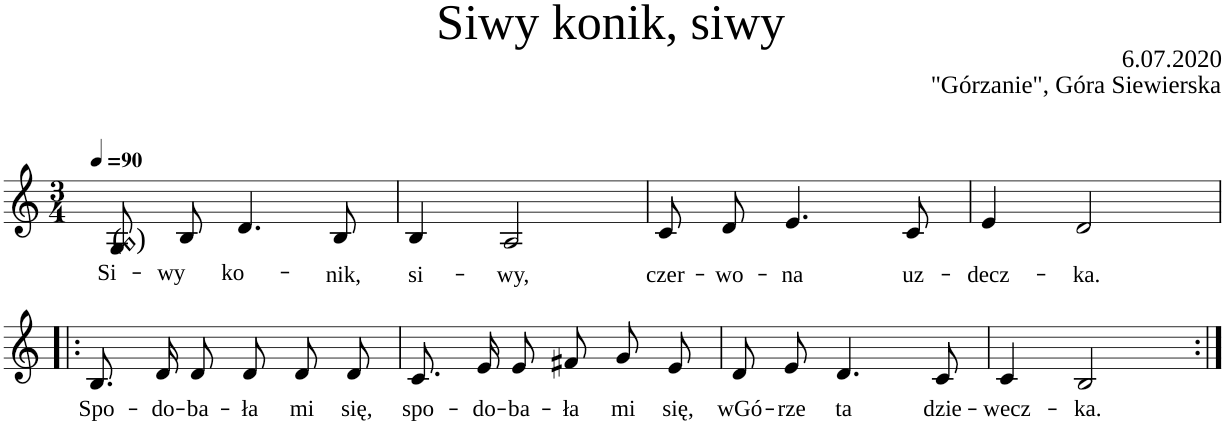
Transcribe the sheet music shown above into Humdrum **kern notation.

**kern	**text
*part1	*part1
*staff1	*staff1
*I"Piano	*
*I'Pno.	*
*clefG2	*
*k[]	*
*M3/4	*
*MM90	*
=1	=1
!	!LO:LY:b
8G/L	Si-
!	!LO:LY:b
8B/J	-wy
!	!LO:LY:b
4.d/	ko-
!	!LO:LY:b
8B/	-nik,
=2	=2
!	!LO:LY:b
4B/	si-
!	!LO:LY:b
2A/	-wy,
=3	=3
!	!LO:LY:b
8c/L	czer-
!	!LO:LY:b
8d/J	-wo-
!	!LO:LY:b
4.e/	-na
!	!LO:LY:b
8c/	uz-
=4	=4
!	!LO:LY:b
4e/	-decz-
!	!LO:LY:b
2d/	-ka.
!!LO:LB:g=z
=1!|:	=1!|:
!	!LO:LY:b
8.B/L	Spo-
!	!LO:LY:b
16d/Jk	-do-
!	!LO:LY:b
8d/L	-ba-
!	!LO:LY:b
8d/J	-ła
!	!LO:LY:b
8d/L	mi
!	!LO:LY:b
8d/J	się,
=2	=2
!	!LO:LY:b
8.c/L	spo-
!	!LO:LY:b
16e/Jk	-do-
!	!LO:LY:b
8e/L	-ba-
!	!LO:LY:b
8f#X/J	-ła
!	!LO:LY:b
8g/L	mi
!	!LO:LY:b
8e/J	się,
=3	=3
!	!LO:LY:b
8d/L	wGó-
!	!LO:LY:b
8e/J	-rze
!	!LO:LY:b
4.d/	ta
!	!LO:LY:b
8c/	dzie-
=4	=4
!	!LO:LY:b
4c/	-wecz-
!	!LO:LY:b
2B/	-ka.
=:|!	=:|!
*-	*-
